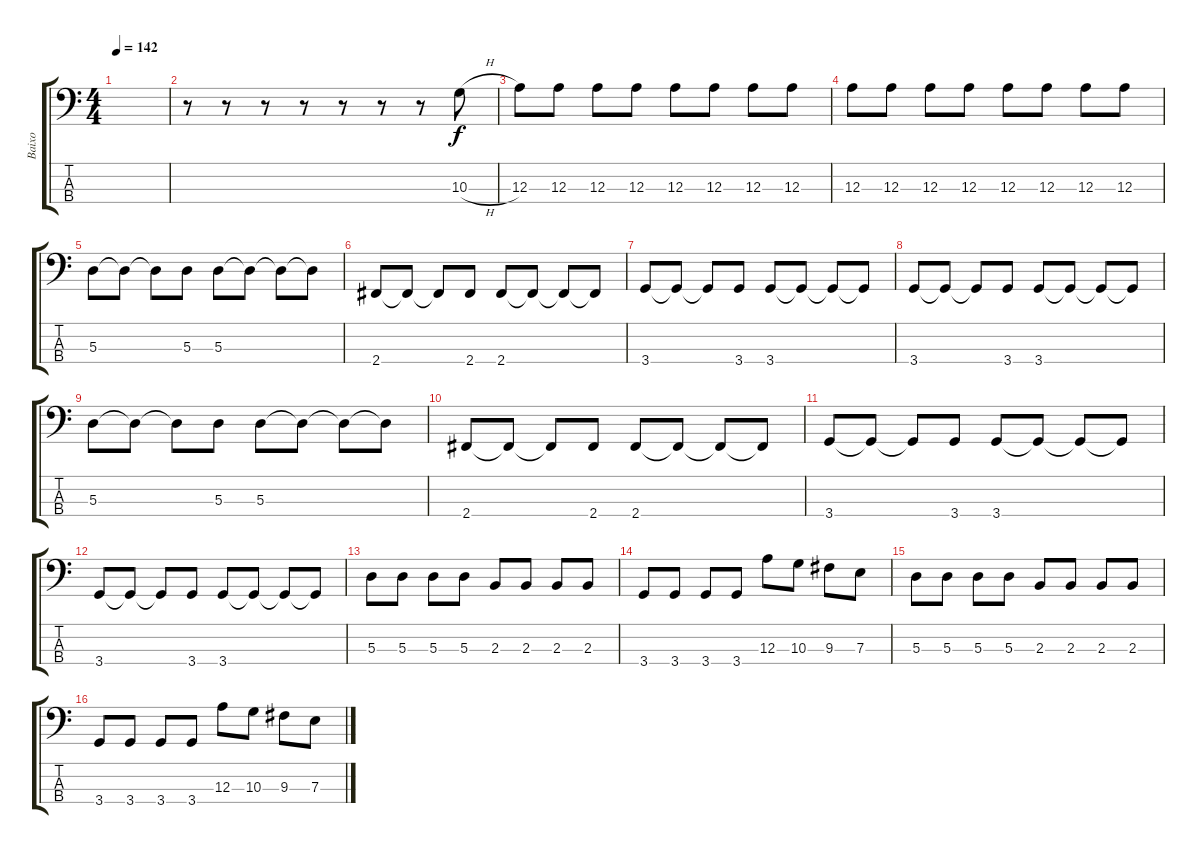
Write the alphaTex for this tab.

\track ("Baixo" "Baixo") {instrument electricbassfinger}
\staff {score tabs}
\tuning (G2 D2 A1 E1) {hide}
\ts (4 4)
\tempo 142
\clef f4
\ks c
|
r.8 r.8 r.8 r.8 r.8 r.8 r.8 10.3{h}.8 |
12.3.8 12.3.8 12.3.8 12.3.8 12.3.8 12.3.8 12.3.8 12.3.8 |
12.3.8 12.3.8 12.3.8 12.3.8 12.3.8 12.3.8 12.3.8 12.3.8 |
5.3.8 5.3{t}.8 5.3{t}.8 5.3.8 5.3.8 5.3{t}.8 5.3{t}.8 5.3{t}.8 |
2.4.8 2.4{t}.8 2.4{t}.8 2.4.8 2.4.8 2.4{t}.8 2.4{t}.8 2.4{t}.8 |
3.4.8 3.4{t}.8 3.4{t}.8 3.4.8 3.4.8 3.4{t}.8 3.4{t}.8 3.4{t}.8 |
3.4.8 3.4{t}.8 3.4{t}.8 3.4.8 3.4.8 3.4{t}.8 3.4{t}.8 3.4{t}.8 |
5.3.8 5.3{t}.8 5.3{t}.8 5.3.8 5.3.8 5.3{t}.8 5.3{t}.8 5.3{t}.8 |
2.4.8 2.4{t}.8 2.4{t}.8 2.4.8 2.4.8 2.4{t}.8 2.4{t}.8 2.4{t}.8 |
3.4.8 3.4{t}.8 3.4{t}.8 3.4.8 3.4.8 3.4{t}.8 3.4{t}.8 3.4{t}.8 |
3.4.8 3.4{t}.8 3.4{t}.8 3.4.8 3.4.8 3.4{t}.8 3.4{t}.8 3.4{t}.8 |
5.3.8 5.3.8 5.3.8 5.3.8 2.3.8 2.3.8 2.3.8 2.3.8 |
3.4.8 3.4.8 3.4.8 3.4.8 12.3.8 10.3.8 9.3.8 7.3.8 |
5.3.8 5.3.8 5.3.8 5.3.8 2.3.8 2.3.8 2.3.8 2.3.8 |
3.4.8 3.4.8 3.4.8 3.4.8 12.3.8 10.3.8 9.3.8 7.3.8
